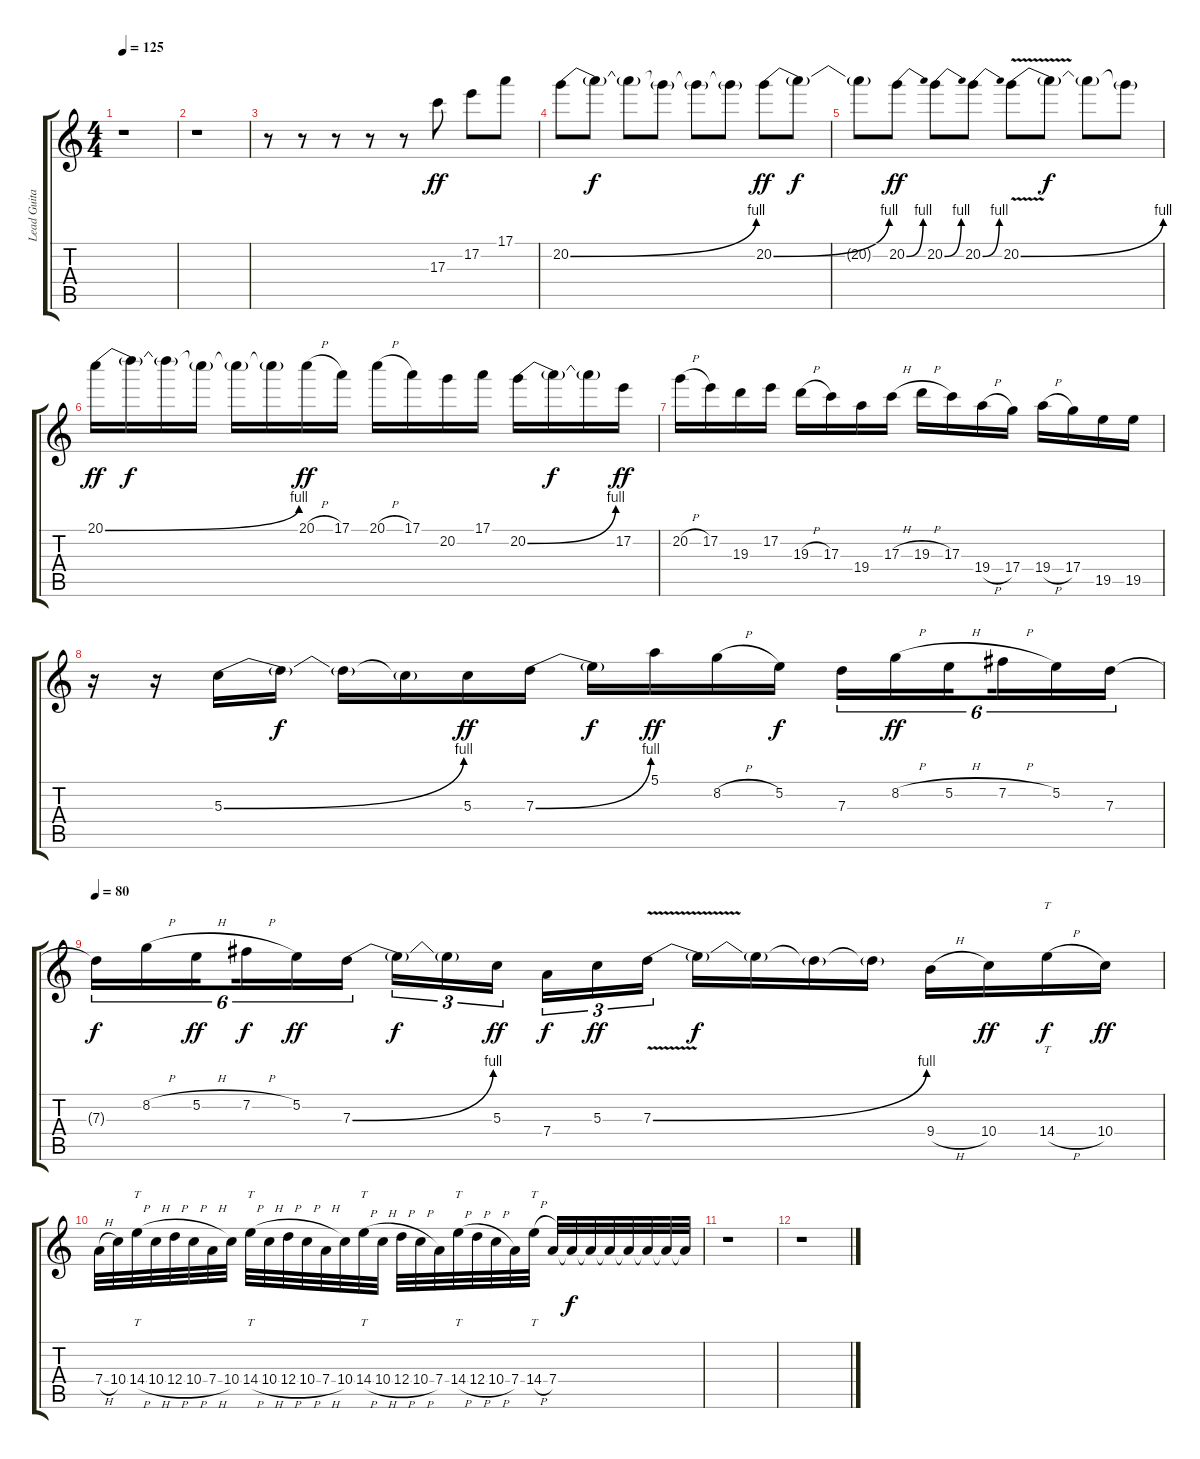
\track ("Lead Guitar" "Lead Guita") {mute instrument overdrivenguitar}
\staff {score tabs}
\tuning (E4 B3 G3 D3 A2 E2) {hide}
\ts (4 4)
\tempo 125
\clef g2
\ks c
r.1{dy f} |
r.1 |
r.8 r.8 r.8 r.8 r.8 17.3.8{dy ff} 17.2.8 17.1.8 |
20.2{be (bend 0 0 60 4)}.8 20.2{t}.8{dy f} 20.2{t}.8 20.2{t}.8 20.2{t}.8 20.2{t}.8 20.2{be (bend 0 0 60 4)}.8{dy ff} 20.2{t}.8{dy f} |
20.2{t}.8 20.2{be (bend 0 0 60 4)}.8{dy ff} 20.2{be (bend 0 0 60 4)}.8 20.2{be (bend 0 0 60 4)}.8 20.2{be (bend 0 0 60 4) v}.8 20.2{t}.8{dy f} 20.2{t}.8 20.2{t}.8 |
20.1{be (bend 0 0 60 4)}.16{dy ff} 20.1{t}.16{dy f} 20.1{t}.16 20.1{t}.16 20.1{t}.16 20.1{t}.16 20.1{h}.16{dy ff} 17.1.16 20.1{h}.16 17.1.16 20.2.16 17.1.16 20.2{be (bend 0 0 60 4)}.16 20.2{t}.16{dy f} 20.2{t}.16 17.2.16{dy ff} |
20.2{h}.16 17.2.16 19.3.16 17.2.16 19.3{h}.16 17.3.16 19.4.16 17.3{h}.16 19.3{h}.16 17.3.16 19.4{h}.16 17.4.16 19.4{h}.16 17.4.16 19.5.16 19.5.16 |
r.16 r.16 5.3{be (bend 0 0 60 4)}.16 5.3{t}.16{dy f} 5.3{t}.16 5.3{t}.16 5.3.16{dy ff} 7.3{be (bend 0 0 60 4)}.16 7.3{t}.16{dy f} 5.1.16{dy ff} 8.2{h}.16 5.2.16{dy f} 7.3.16{tu (6 4)} 8.2{h}.16{tu (6 4) dy ff} 5.2{h}.16{tu (6 4) beam splitsecondary} 7.2{h}.16{tu (6 4)} 5.2.16{tu (6 4)} 7.3.16{tu (6 4)} |
\tempo 80
7.3{t}.16{tu (6 4) dy f} 8.2{h}.16{tu (6 4)} 5.2{h}.16{tu (6 4) dy ff beam splitsecondary} 7.2{h}.16{tu (6 4) dy f} 5.2.16{tu (6 4) dy ff} 7.3{be (bend 0 0 60 4)}.16{tu (6 4)} 7.3{t}.16{tu (3 2) dy f} 7.3{t}.16{tu (3 2)} 5.3.16{tu (3 2) dy ff beam splitsecondary} 7.4.16{tu (3 2) dy f} 5.3.16{tu (3 2) dy ff} 7.3{be (bend 0 0 60 4) v}.16{tu (3 2)} 7.3{t}.16{dy f} 7.3{t}.16 7.3{t}.16 7.3{t}.16 9.4{h}.16 10.4.16{dy ff} 14.4{h}.16{tt dy f} 10.4.16{dy ff} |
7.4{h}.32 10.4.32 14.4{h}.32{tt} 10.4{h}.32 12.4{h}.32 10.4{h}.32 7.4{h}.32 10.4.32 14.4{h}.32{tt} 10.4{h}.32 12.4{h}.32 10.4{h}.32 7.4{h}.32 10.4.32 14.4{h}.32{tt} 10.4{h}.32 12.4{h}.32 10.4{h}.32 7.4.32 14.4{h}.32{tt} 12.4{h}.32 10.4{h}.32 7.4.32 14.4{h}.32{tt} 7.4.32 7.4{t}.32{dy f} 7.4{t}.32 7.4{t}.32 7.4{t}.32 7.4{t}.32 7.4{t}.32 7.4{t}.32 |
r.1 |
r.1
